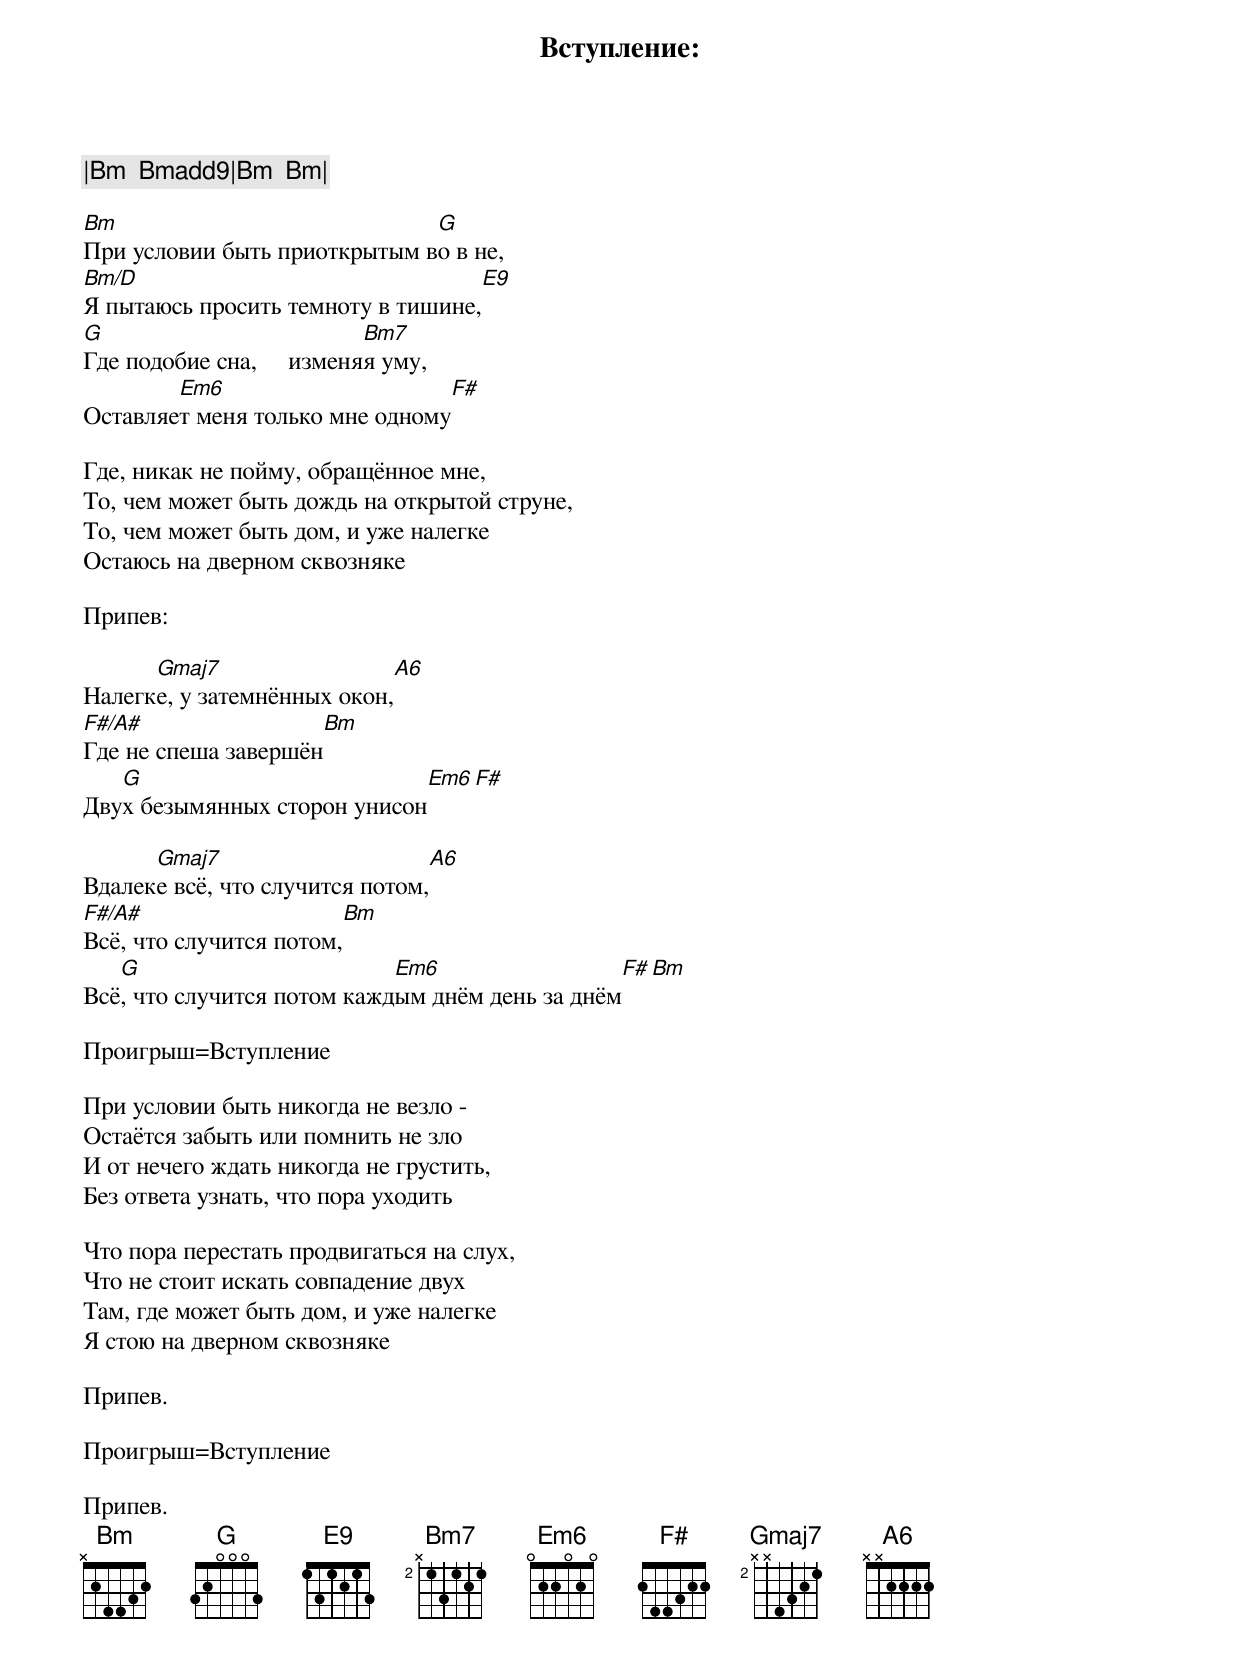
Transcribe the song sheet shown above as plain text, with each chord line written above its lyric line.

Вступление:

|Bm  Bmadd9|Bm  Bm|

Bm                            G
При условии быть приоткрытым во в не,
Bm/D                               E9
Я пытаюсь просить темноту в тишине,
G                          Bm7
Где подобие сна,     изменяя уму,
        Em6                        F#
Оставляет меня только мне одному

Где, никак не пойму, обращённое мне,
То, чем может быть дождь на открытой струне,
То, чем может быть дом, и уже налегке
Остаюсь на дверном сквозняке

Припев:

      Gmaj7                        A6
Налегке, у затемнённых окон,
F#/A#                      Bm
Где не спеша завершён
   G                          Em6       F#
Двух безымянных сторон унисон

      Gmaj7                             A6
Вдалеке всё, что случится потом,
F#/A#                      Bm
Всё, что случится потом,
   G                        Em6                 F#               Bm
Всё, что случится потом каждым днём день за днём

Проигрыш=Вступление

При условии быть никогда не везло -
Остаётся забыть или помнить не зло
И от нечего ждать никогда не грустить,
Без ответа узнать, что пора уходить

Что пора перестать продвигаться на слух,
Что не стоит искать совпадение двух
Там, где может быть дом, и уже налегке
Я стою на дверном сквозняке

Припев.

Проигрыш=Вступление

Припев.
